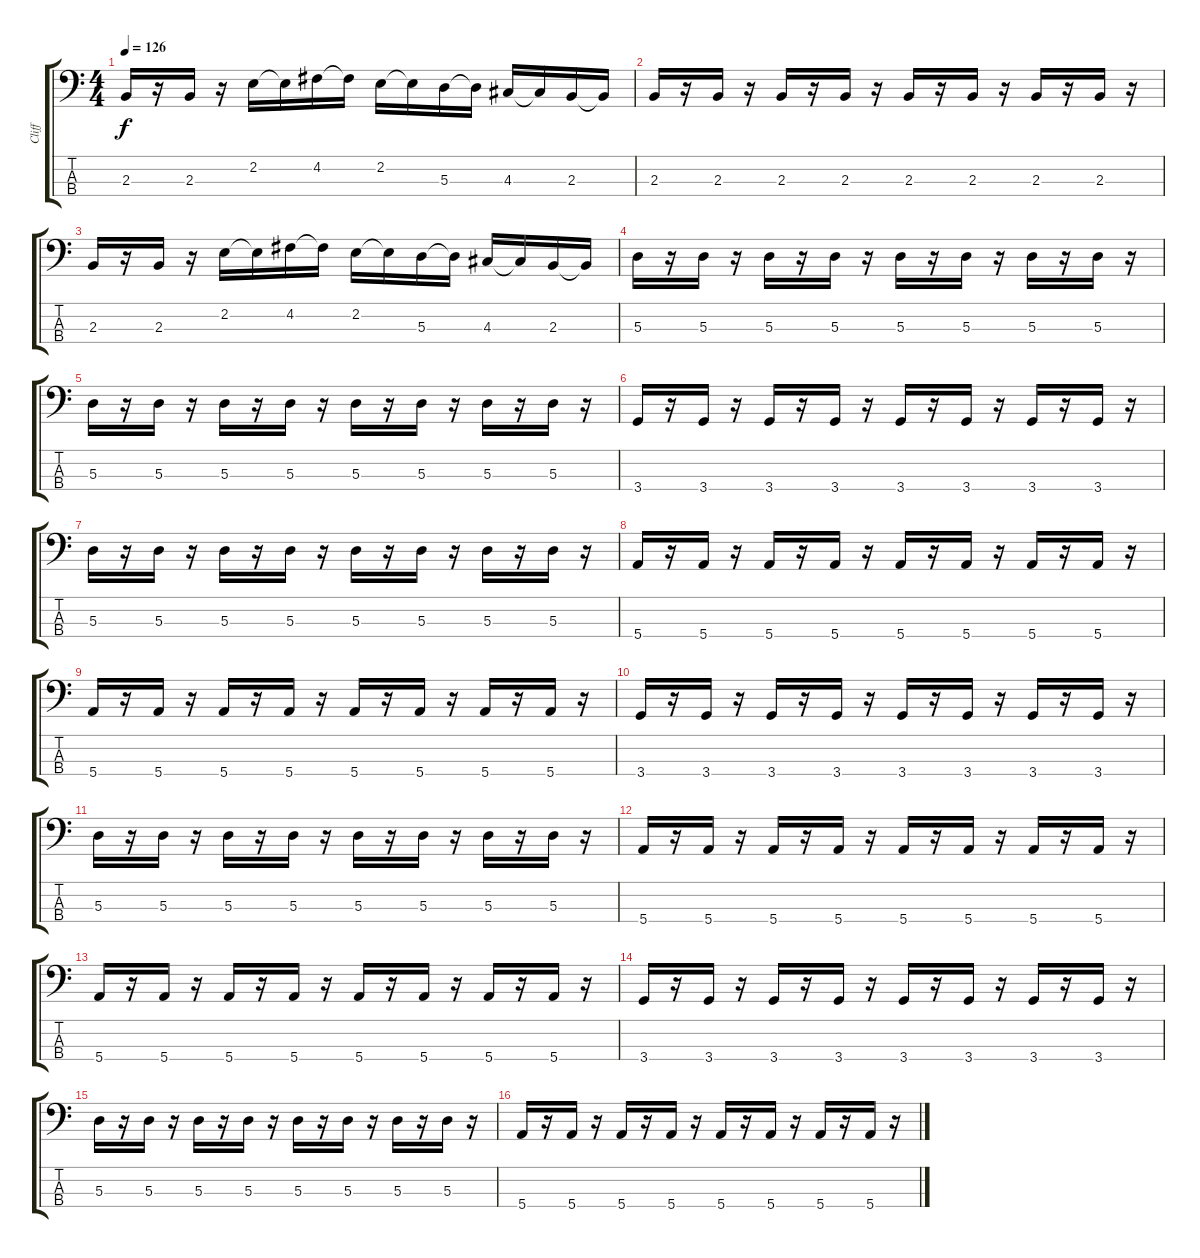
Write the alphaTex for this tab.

\track ("Cliff" "Cliff") {instrument electricbassfinger}
\staff {score tabs}
\tuning (G2 D2 A1 E1) {hide}
\ts (4 4)
\tempo 126
\clef f4
\ks c
2.3.16{dy f} r.16 2.3.16 r.16 2.2.16 2.2{t}.16 4.2.16 4.2{t}.16 2.2.16 2.2{t}.16 5.3.16 5.3{t}.16 4.3.16 4.3{t}.16 2.3.16 2.3{t}.16 |
2.3.16 r.16 2.3.16 r.16 2.3.16 r.16 2.3.16 r.16 2.3.16 r.16 2.3.16 r.16 2.3.16 r.16 2.3.16 r.16 |
2.3.16 r.16 2.3.16 r.16 2.2.16 2.2{t}.16 4.2.16 4.2{t}.16 2.2.16 2.2{t}.16 5.3.16 5.3{t}.16 4.3.16 4.3{t}.16 2.3.16 2.3{t}.16 |
5.3.16 r.16 5.3.16 r.16 5.3.16 r.16 5.3.16 r.16 5.3.16 r.16 5.3.16 r.16 5.3.16 r.16 5.3.16 r.16 |
5.3.16 r.16 5.3.16 r.16 5.3.16 r.16 5.3.16 r.16 5.3.16 r.16 5.3.16 r.16 5.3.16 r.16 5.3.16 r.16 |
3.4.16 r.16 3.4.16 r.16 3.4.16 r.16 3.4.16 r.16 3.4.16 r.16 3.4.16 r.16 3.4.16 r.16 3.4.16 r.16 |
5.3.16 r.16 5.3.16 r.16 5.3.16 r.16 5.3.16 r.16 5.3.16 r.16 5.3.16 r.16 5.3.16 r.16 5.3.16 r.16 |
5.4.16 r.16 5.4.16 r.16 5.4.16 r.16 5.4.16 r.16 5.4.16 r.16 5.4.16 r.16 5.4.16 r.16 5.4.16 r.16 |
5.4.16 r.16 5.4.16 r.16 5.4.16 r.16 5.4.16 r.16 5.4.16 r.16 5.4.16 r.16 5.4.16 r.16 5.4.16 r.16 |
3.4.16 r.16 3.4.16 r.16 3.4.16 r.16 3.4.16 r.16 3.4.16 r.16 3.4.16 r.16 3.4.16 r.16 3.4.16 r.16 |
5.3.16 r.16 5.3.16 r.16 5.3.16 r.16 5.3.16 r.16 5.3.16 r.16 5.3.16 r.16 5.3.16 r.16 5.3.16 r.16 |
5.4.16 r.16 5.4.16 r.16 5.4.16 r.16 5.4.16 r.16 5.4.16 r.16 5.4.16 r.16 5.4.16 r.16 5.4.16 r.16 |
5.4.16 r.16 5.4.16 r.16 5.4.16 r.16 5.4.16 r.16 5.4.16 r.16 5.4.16 r.16 5.4.16 r.16 5.4.16 r.16 |
3.4.16 r.16 3.4.16 r.16 3.4.16 r.16 3.4.16 r.16 3.4.16 r.16 3.4.16 r.16 3.4.16 r.16 3.4.16 r.16 |
5.3.16 r.16 5.3.16 r.16 5.3.16 r.16 5.3.16 r.16 5.3.16 r.16 5.3.16 r.16 5.3.16 r.16 5.3.16 r.16 |
5.4.16 r.16 5.4.16 r.16 5.4.16 r.16 5.4.16 r.16 5.4.16 r.16 5.4.16 r.16 5.4.16 r.16 5.4.16 r.16
